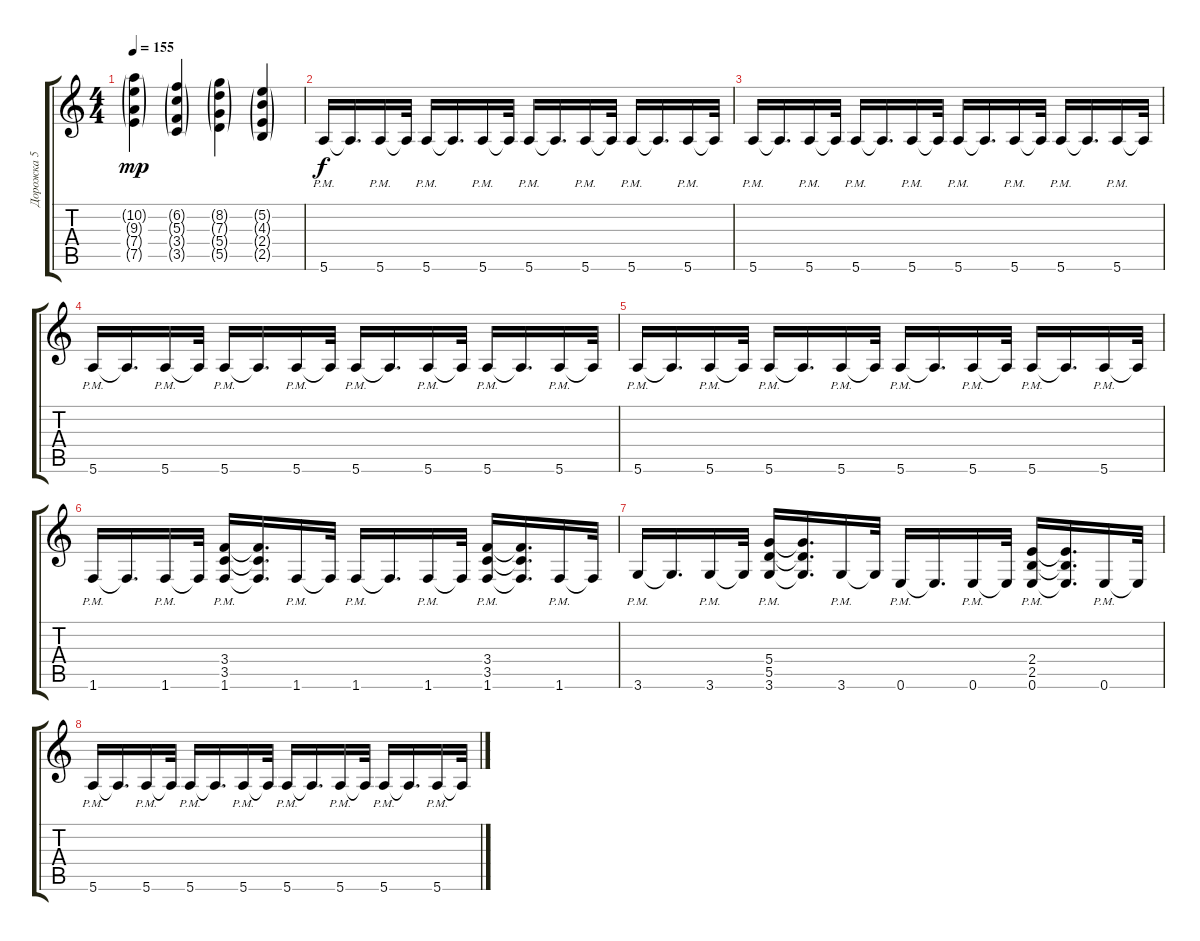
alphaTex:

\track ("Дорожка 5" "Дорожка 5") {instrument overdrivenguitar}
\staff {score tabs}
\tuning (E4 B3 G3 D3 A2 E2) {hide}
\ts (4 4)
\tempo 155
\clef g2
\ks c
(10.2{g} 9.3{g} 7.4{g} 7.5{g}).4{dy mp} (6.2{g} 5.3{g} 3.4{g} 3.5{g}).4 (8.2{g} 7.3{g} 5.4{g} 5.5{g}).4 (5.2{g} 4.3{g} 2.4{g} 2.5{g}).4 |
5.6{pm}.16{dy f} 5.6{t}.16{d} 5.6{pm}.16 5.6{t}.32 5.6{pm}.16 5.6{t}.16{d} 5.6{pm}.16 5.6{t}.32 5.6{pm}.16 5.6{t}.16{d} 5.6{pm}.16 5.6{t}.32 5.6{pm}.16 5.6{t}.16{d} 5.6{pm}.16 5.6{t}.32 |
5.6{pm}.16 5.6{t}.16{d} 5.6{pm}.16 5.6{t}.32 5.6{pm}.16 5.6{t}.16{d} 5.6{pm}.16 5.6{t}.32 5.6{pm}.16 5.6{t}.16{d} 5.6{pm}.16 5.6{t}.32 5.6{pm}.16 5.6{t}.16{d} 5.6{pm}.16 5.6{t}.32 |
5.6{pm}.16 5.6{t}.16{d} 5.6{pm}.16 5.6{t}.32 5.6{pm}.16 5.6{t}.16{d} 5.6{pm}.16 5.6{t}.32 5.6{pm}.16 5.6{t}.16{d} 5.6{pm}.16 5.6{t}.32 5.6{pm}.16 5.6{t}.16{d} 5.6{pm}.16 5.6{t}.32 |
5.6{pm}.16 5.6{t}.16{d} 5.6{pm}.16 5.6{t}.32 5.6{pm}.16 5.6{t}.16{d} 5.6{pm}.16 5.6{t}.32 5.6{pm}.16 5.6{t}.16{d} 5.6{pm}.16 5.6{t}.32 5.6{pm}.16 5.6{t}.16{d} 5.6{pm}.16 5.6{t}.32 |
1.6{pm}.16 1.6{t}.16{d} 1.6{pm}.16 1.6{t}.32 (3.4{pm} 3.5{pm} 1.6{pm}).16 (3.4{t} 3.5{t} 1.6{t}).16{d} 1.6{pm}.16 1.6{t}.32 1.6{pm}.16 1.6{t}.16{d} 1.6{pm}.16 1.6{t}.32 (3.4{pm} 3.5{pm} 1.6{pm}).16 (3.4{t} 3.5{t} 1.6{t}).16{d} 1.6{pm}.16 1.6{t}.32 |
3.6{pm}.16 3.6{t}.16{d} 3.6{pm}.16 3.6{t}.32 (5.4{pm} 5.5{pm} 3.6{pm}).16 (5.4{t} 5.5{t} 3.6{t}).16{d} 3.6{pm}.16 3.6{t}.32 0.6{pm}.16 0.6{t}.16{d} 0.6{pm}.16 0.6{t}.32 (2.4{pm} 2.5{pm} 0.6{pm}).16 (2.4{t} 2.5{t} 0.6{t}).16{d} 0.6{pm}.16 0.6{t}.32 |
5.6{pm}.16 5.6{t}.16{d} 5.6{pm}.16 5.6{t}.32 5.6{pm}.16 5.6{t}.16{d} 5.6{pm}.16 5.6{t}.32 5.6{pm}.16 5.6{t}.16{d} 5.6{pm}.16 5.6{t}.32 5.6{pm}.16 5.6{t}.16{d} 5.6{pm}.16 5.6{t}.32
